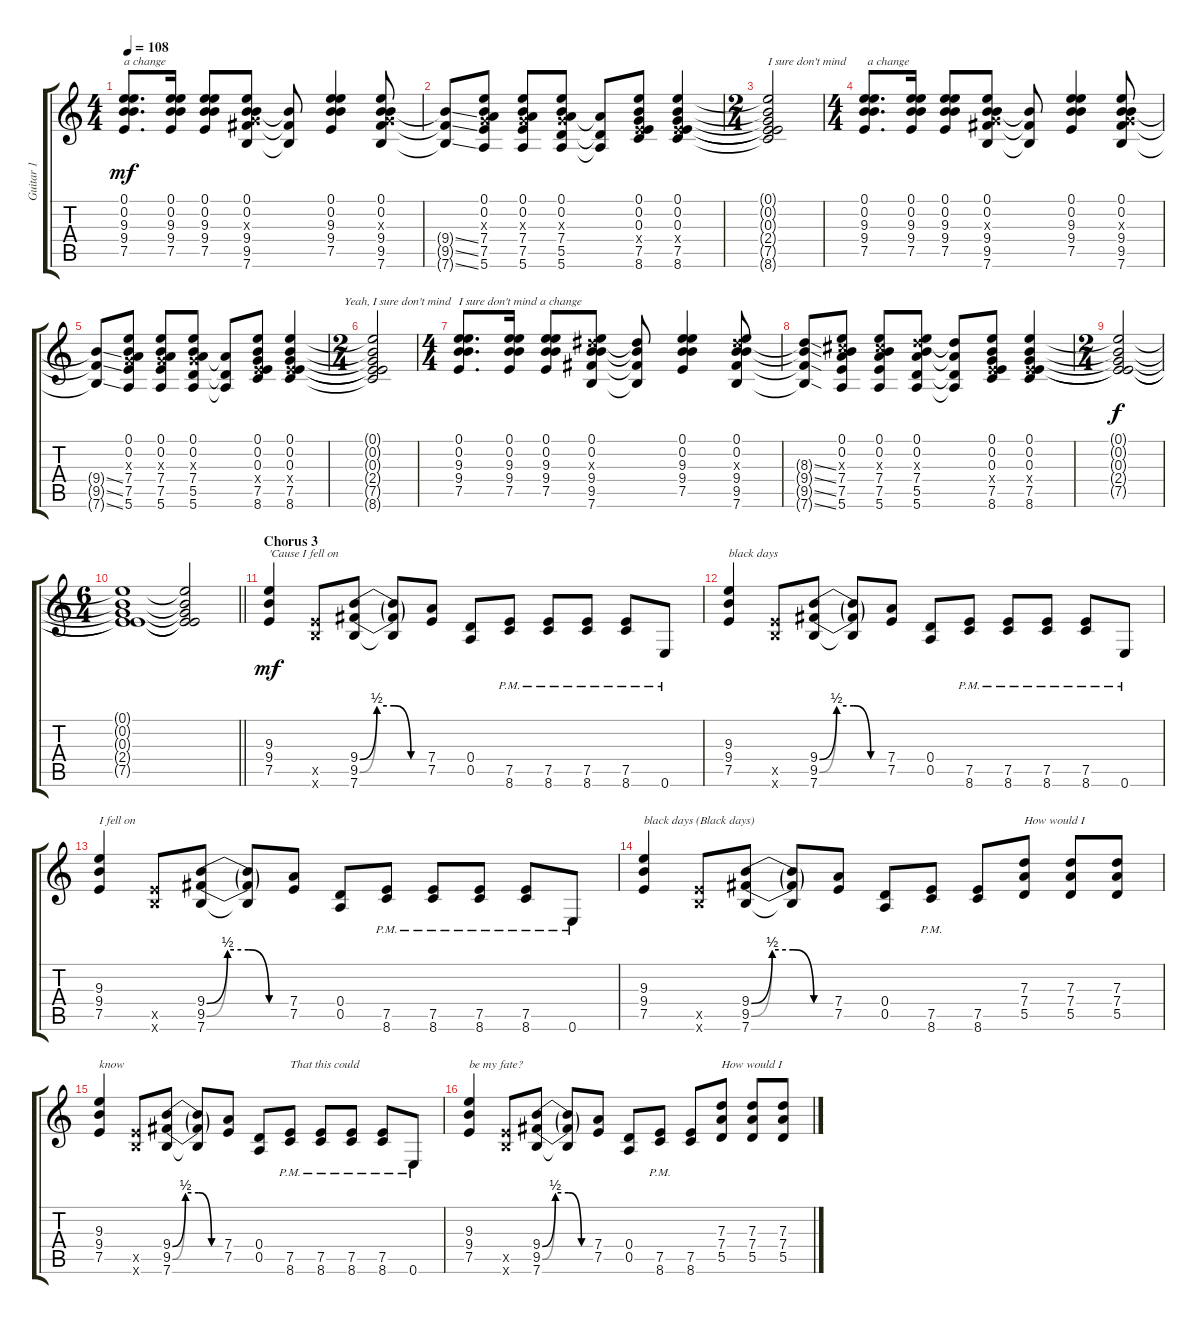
\track ("Guitar 1" "Guitar 1") {instrument overdrivenguitar}
\staff {score tabs}
\tuning (E4 B3 G3 D3 A2 E2) {hide}
\ts (4 4)
\tempo 108
\clef g2
\ks c
(0.1 0.2 9.3 9.4 7.5).8{d txt "a change" dy mf} (0.1 0.2 9.3 9.4 7.5).16 (0.1 0.2 9.3 9.4 7.5).8 (0.1 0.2 0.3{x} 9.4 9.5 7.6).8 (9.4{t} 9.5{t} 7.6{t}).8 (0.1 0.2 9.3 9.4 7.5).4 (0.1 0.2 0.3{x} 9.4 9.5 7.6).8 |
(9.4{ss t} 9.5{ss t} 7.6{ss t}).8 (0.1 0.2 0.3{x} 7.4 7.5 5.6).8 (0.1 0.2 0.3{x} 7.4 7.5 5.6).8 (0.1 0.2 0.3{x} 7.4 5.5 5.6).8 (7.4{t} 5.5{t} 5.6{t}).8 (0.1 0.2 0.3 2.4{x} 7.5 8.6).8 (0.1 0.2 0.3 2.4{x} 7.5 8.6).4 |
\ts (2 4)
(0.1{t} 0.2{t} 0.3{t} 2.4{t} 7.5{t} 8.6{t}).2{txt "I sure don't mind"} |
\ts (4 4)
(0.1 0.2 9.3 9.4 7.5).8{d txt " a change"} (0.1 0.2 9.3 9.4 7.5).16 (0.1 0.2 9.3 9.4 7.5).8 (0.1 0.2 0.3{x} 9.4 9.5 7.6).8 (9.4{t} 9.5{t} 7.6{t}).8 (0.1 0.2 9.3 9.4 7.5).4 (0.1 0.2 0.3{x} 9.4 9.5 7.6).8 |
(9.4{ss t} 9.5{ss t} 7.6{ss t}).8 (0.1 0.2 0.3{x} 7.4 7.5 5.6).8 (0.1 0.2 0.3{x} 7.4 7.5 5.6).8 (0.1 0.2 0.3{x} 7.4 5.5 5.6).8 (7.4{t} 5.5{t} 5.6{t}).8 (0.1 0.2 0.3 2.4{x} 7.5 8.6).8 (0.1 0.2 0.3 2.4{x} 7.5 8.6).4{txt "                  Yeah, "} |
\ts (2 4)
(0.1{t} 0.2{t} 0.3{t} 2.4{t} 7.5{t} 8.6{t}).2{txt "I sure don't mind "} |
\ts (4 4)
(0.1 0.2 9.3 9.4 7.5).8{d txt "I sure don't mind a change"} (0.1 0.2 9.3 9.4 7.5).16 (0.1 0.2 9.3 9.4 7.5).8 (0.1 0.2 8.3{x} 9.4 9.5 7.6).8 (8.3{t} 9.4{t} 9.5{t} 7.6{t}).8 (0.1 0.2 9.3 9.4 7.5).4 (0.1 0.2 8.3{x} 9.4 9.5 7.6).8 |
(8.3{ss t} 9.4{ss t} 9.5{ss t} 7.6{ss t}).8 (0.1 0.2 6.3{x} 7.4 7.5 5.6).8 (0.1 0.2 6.3{x} 7.4 7.5 5.6).8 (0.1 0.2 7.3{x} 7.4 5.5 5.6).8 (7.3{t} 7.4{t} 5.5{t} 5.6{t}).8 (0.1 0.2 0.3 2.4{x} 7.5 8.6).8 (0.1 0.2 0.3 2.4{x} 7.5 8.6).4 |
\ts (2 4)
(0.1{t} 0.2{t} 0.3{t} 2.4{t} 7.5{t}).2{dy f} |
\ts (6 4)
\barLineRight lightlight
(0.1{t} 0.2{t} 0.3{t} 2.4{t} 7.5{t}).1 (0.1{t} 0.2{t} 0.3{t} 2.4{t} 7.5{t}).2 |
\section ("" "Chorus 3")
(9.3 9.4 7.5).4{txt "'Cause I fell on " dy mf} (7.5{x} 7.6{x}).8 (9.4{be (custom 0 0 15 2 30 2 45 0 60 0)} 9.5{be (custom 0 0 15 2 30 2 45 0 60 0)} 7.6).8 (9.4{t} 9.5{t} 7.6{t}).8 (7.4 7.5).8 (0.4 0.5).8 (7.5{pm} 8.6{pm}).8 (7.5{pm} 8.6{pm}).8 (7.5{pm} 8.6{pm}).8 (7.5{pm} 8.6{pm}).8 0.6{pm}.8 |
(9.3 9.4 7.5).4{txt "black days "} (7.5{x} 7.6{x}).8 (9.4{be (custom 0 0 15 2 30 2 45 0 60 0)} 9.5{be (custom 0 0 15 2 30 2 45 0 60 0)} 7.6).8 (9.4{t} 9.5{t} 7.6{t}).8 (7.4 7.5).8 (0.4 0.5).8 (7.5{pm} 8.6{pm}).8 (7.5{pm} 8.6{pm}).8 (7.5{pm} 8.6{pm}).8 (7.5{pm} 8.6{pm}).8 0.6{pm}.8 |
(9.3 9.4 7.5).4{txt "I fell on "} (7.5{x} 7.6{x}).8 (9.4{be (custom 0 0 15 2 30 2 45 0 60 0)} 9.5{be (custom 0 0 15 2 30 2 45 0 60 0)} 7.6).8 (9.4{t} 9.5{t} 7.6{t}).8 (7.4 7.5).8 (0.4 0.5).8 (7.5{pm} 8.6{pm}).8 (7.5{pm} 8.6{pm}).8 (7.5{pm} 8.6{pm}).8 (7.5{pm} 8.6{pm}).8 0.6{pm}.8 |
(9.3 9.4 7.5).4{txt "black days (Black days) "} (7.5{x} 7.6{x}).8 (9.4{be (custom 0 0 15 2 30 2 45 0 60 0)} 9.5{be (custom 0 0 15 2 30 2 45 0 60 0)} 7.6).8 (9.4{t} 9.5{t} 7.6{t}).8 (7.4 7.5).8 (0.4 0.5).8 (7.5{pm} 8.6{pm}).8 (7.5 8.6).8 (7.3 7.4 5.5).8{txt "How would I"} (7.3 7.4 5.5).8 (7.3 7.4 5.5).8 |
(9.3 9.4 7.5).4{txt "know "} (7.5{x} 7.6{x}).8 (9.4{be (custom 0 0 15 2 30 2 45 0 60 0)} 9.5{be (custom 0 0 15 2 30 2 45 0 60 0)} 7.6).8 (9.4{t} 9.5{t} 7.6{t}).8 (7.4 7.5).8 (0.4 0.5).8 (7.5{pm} 8.6{pm}).8{txt "That this could "} (7.5{pm} 8.6{pm}).8 (7.5{pm} 8.6{pm}).8 (7.5{pm} 8.6{pm}).8 0.6{pm}.8 |
(9.3 9.4 7.5).4{txt "be my fate?"} (7.5{x} 7.6{x}).8 (9.4{be (custom 0 0 15 2 30 2 45 0 60 0)} 9.5{be (custom 0 0 15 2 30 2 45 0 60 0)} 7.6).8 (9.4{t} 9.5{t} 7.6{t}).8 (7.4 7.5).8 (0.4 0.5).8 (7.5{pm} 8.6{pm}).8 (7.5 8.6).8 (7.3 7.4 5.5).8{txt "How would I  "} (7.3 7.4 5.5).8 (7.3 7.4 5.5).8
